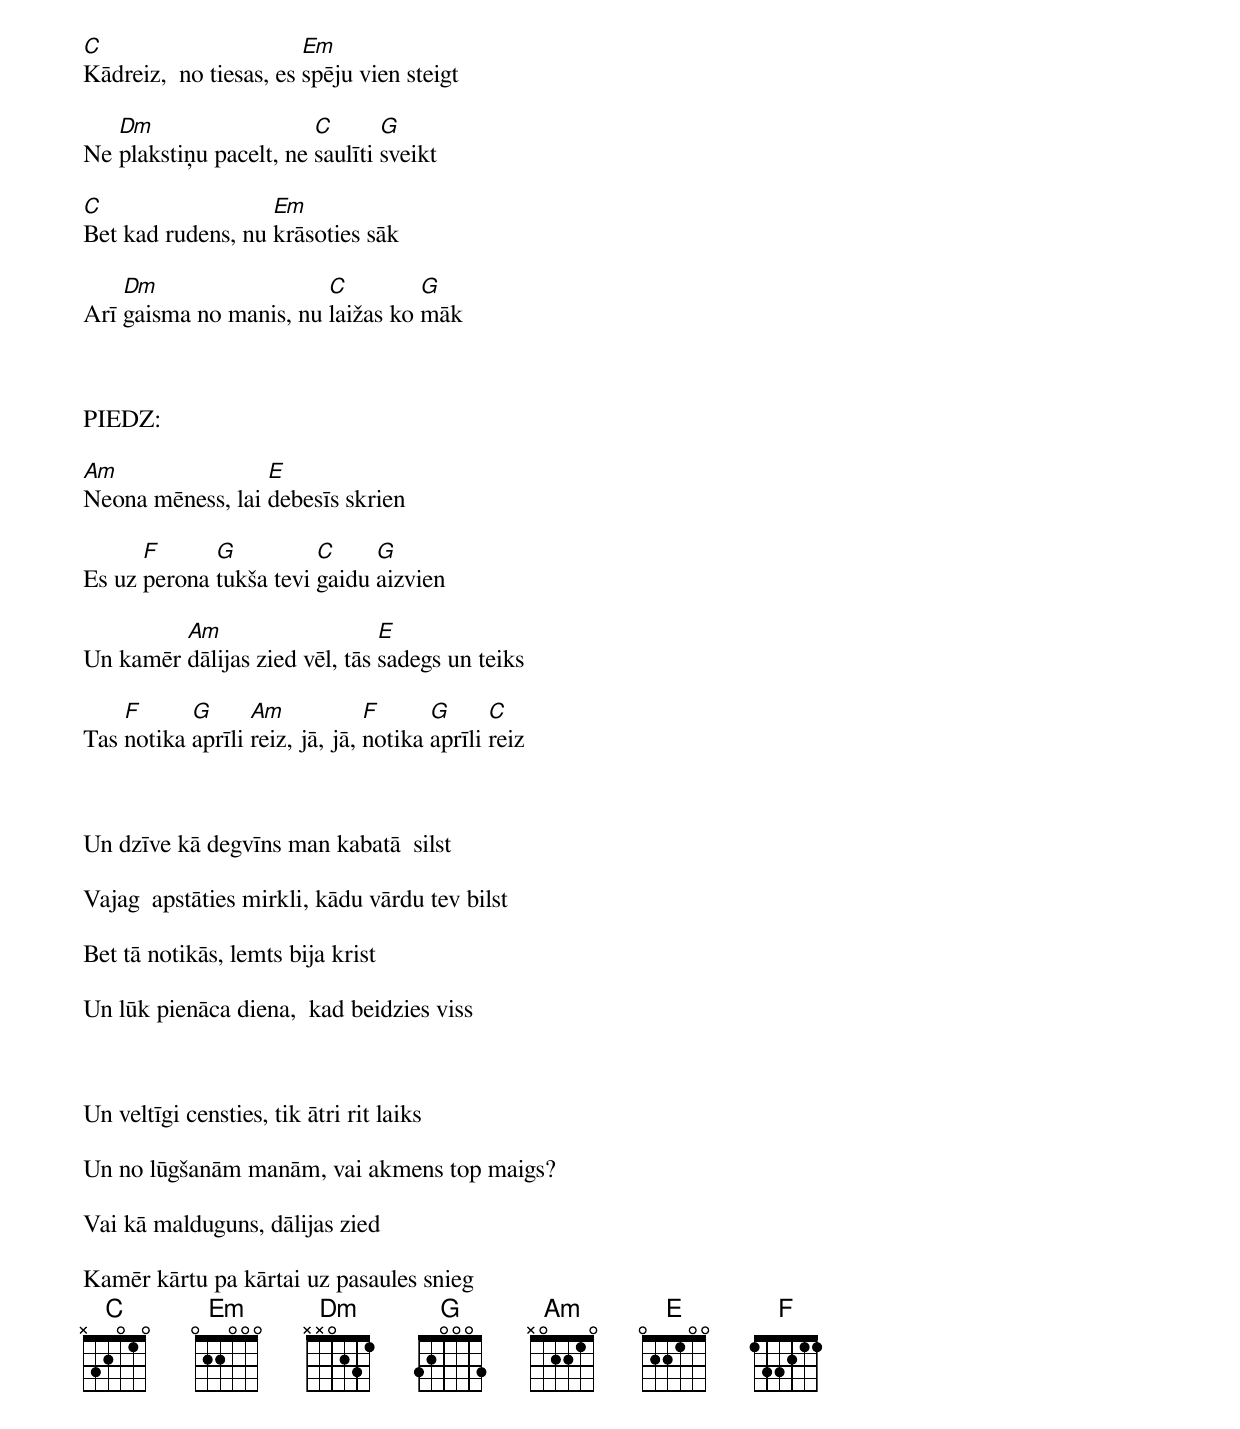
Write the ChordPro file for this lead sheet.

[C]Kādreiz,  no tiesas, es [Em]spēju vien steigt

Ne [Dm]plakstiņu pacelt, ne [C]saulīti [G]sveikt

[C]Bet kad rudens, nu [Em]krāsoties sāk

Arī [Dm]gaisma no manis, nu [C]laižas ko [G]māk



PIEDZ:

[Am]Neona mēness, lai [E]debesīs skrien

Es uz [F]perona [G]tukša tevi [C]gaidu [G]aizvien

Un kamēr [Am]dālijas zied vēl, tās [E]sadegs un teiks

Tas [F]notika [G]aprīli [Am]reiz, jā, jā, [F]notika [G]aprīli [C]reiz



Un dzīve kā degvīns man kabatā  silst

Vajag  apstāties mirkli, kādu vārdu tev bilst

Bet tā notikās, lemts bija krist

Un lūk pienāca diena,  kad beidzies viss



Un veltīgi censties, tik ātri rit laiks

Un no lūgšanām manām, vai akmens top maigs?

Vai kā malduguns, dālijas zied

Kamēr kārtu pa kārtai uz pasaules snieg
